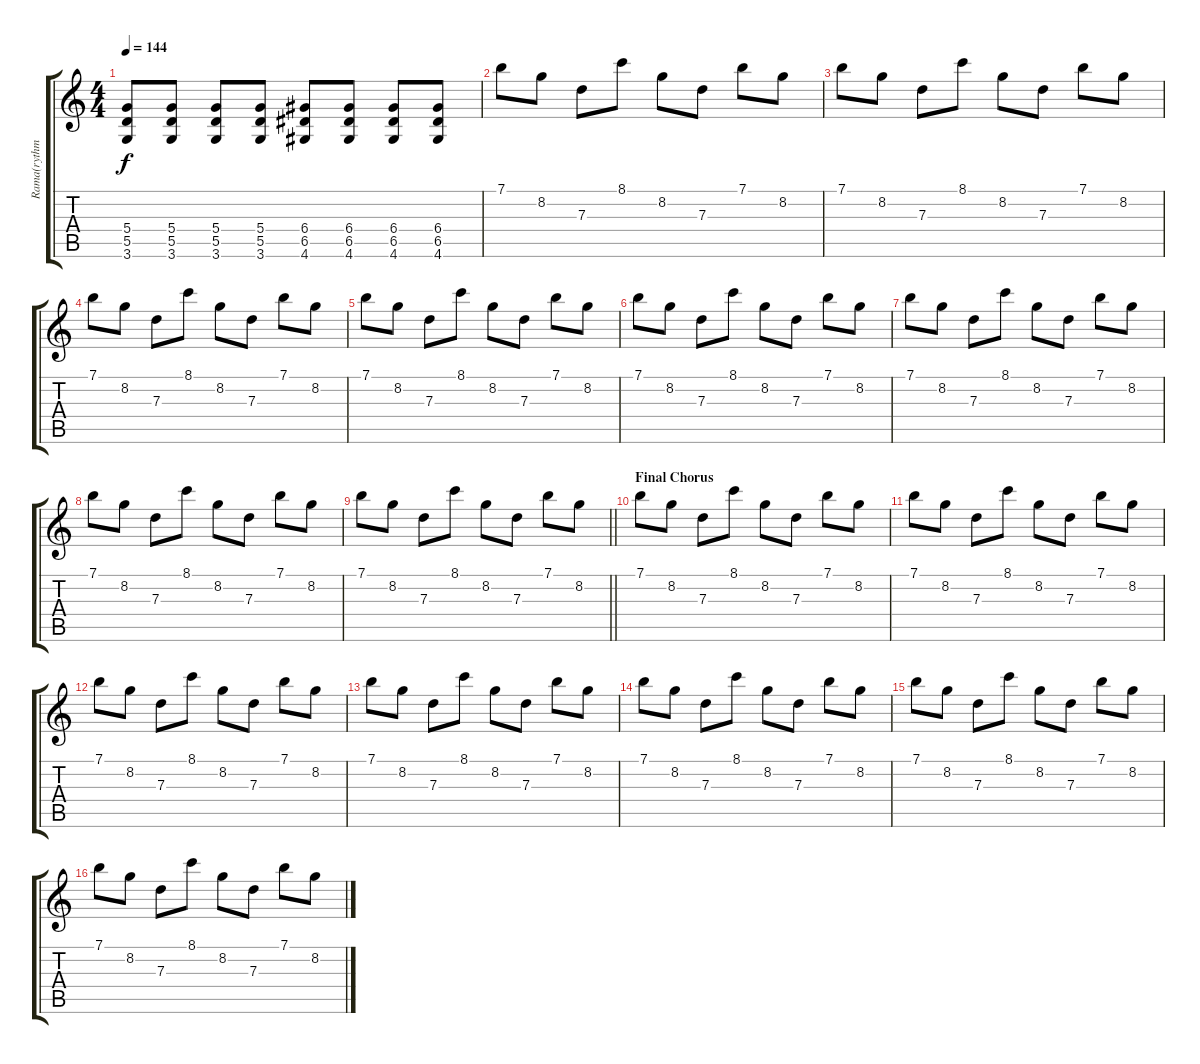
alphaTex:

\track ("Rama(rythm guitar 2)" "Rama(rythm") {instrument distortionguitar}
\staff {score tabs}
\tuning (E4 B3 G3 D3 A2 E2) {hide}
\ts (4 4)
\tempo 144
\clef g2
\ks c
(5.4 5.5 3.6).8{dy f} (5.4 5.5 3.6).8 (5.4 5.5 3.6).8 (5.4 5.5 3.6).8 (6.4 6.5 4.6).8 (6.4 6.5 4.6).8 (6.4 6.5 4.6).8 (6.4 6.5 4.6).8 |
7.1.8{volume 5 instrument electricguitarclean} 8.2.8 7.3.8 8.1.8 8.2.8 7.3.8 7.1.8 8.2.8 |
7.1.8 8.2.8 7.3.8 8.1.8 8.2.8 7.3.8 7.1.8 8.2.8 |
7.1.8 8.2.8 7.3.8 8.1.8 8.2.8 7.3.8 7.1.8 8.2.8 |
7.1.8 8.2.8 7.3.8 8.1.8 8.2.8 7.3.8 7.1.8 8.2.8 |
7.1.8 8.2.8 7.3.8 8.1.8 8.2.8 7.3.8 7.1.8 8.2.8 |
7.1.8 8.2.8 7.3.8 8.1.8 8.2.8 7.3.8 7.1.8 8.2.8 |
7.1.8 8.2.8 7.3.8 8.1.8 8.2.8 7.3.8 7.1.8 8.2.8 |
\barLineRight lightlight
7.1.8 8.2.8 7.3.8 8.1.8 8.2.8 7.3.8 7.1.8 8.2.8 |
\section ("" "Final Chorus")
7.1.8 8.2.8 7.3.8 8.1.8 8.2.8 7.3.8 7.1.8 8.2.8 |
7.1.8 8.2.8 7.3.8 8.1.8 8.2.8 7.3.8 7.1.8 8.2.8 |
7.1.8 8.2.8 7.3.8 8.1.8 8.2.8 7.3.8 7.1.8 8.2.8 |
7.1.8 8.2.8 7.3.8 8.1.8 8.2.8 7.3.8 7.1.8 8.2.8 |
7.1.8 8.2.8 7.3.8 8.1.8 8.2.8 7.3.8 7.1.8 8.2.8 |
7.1.8 8.2.8 7.3.8 8.1.8 8.2.8 7.3.8 7.1.8 8.2.8 |
7.1.8 8.2.8 7.3.8 8.1.8 8.2.8 7.3.8 7.1.8 8.2.8
